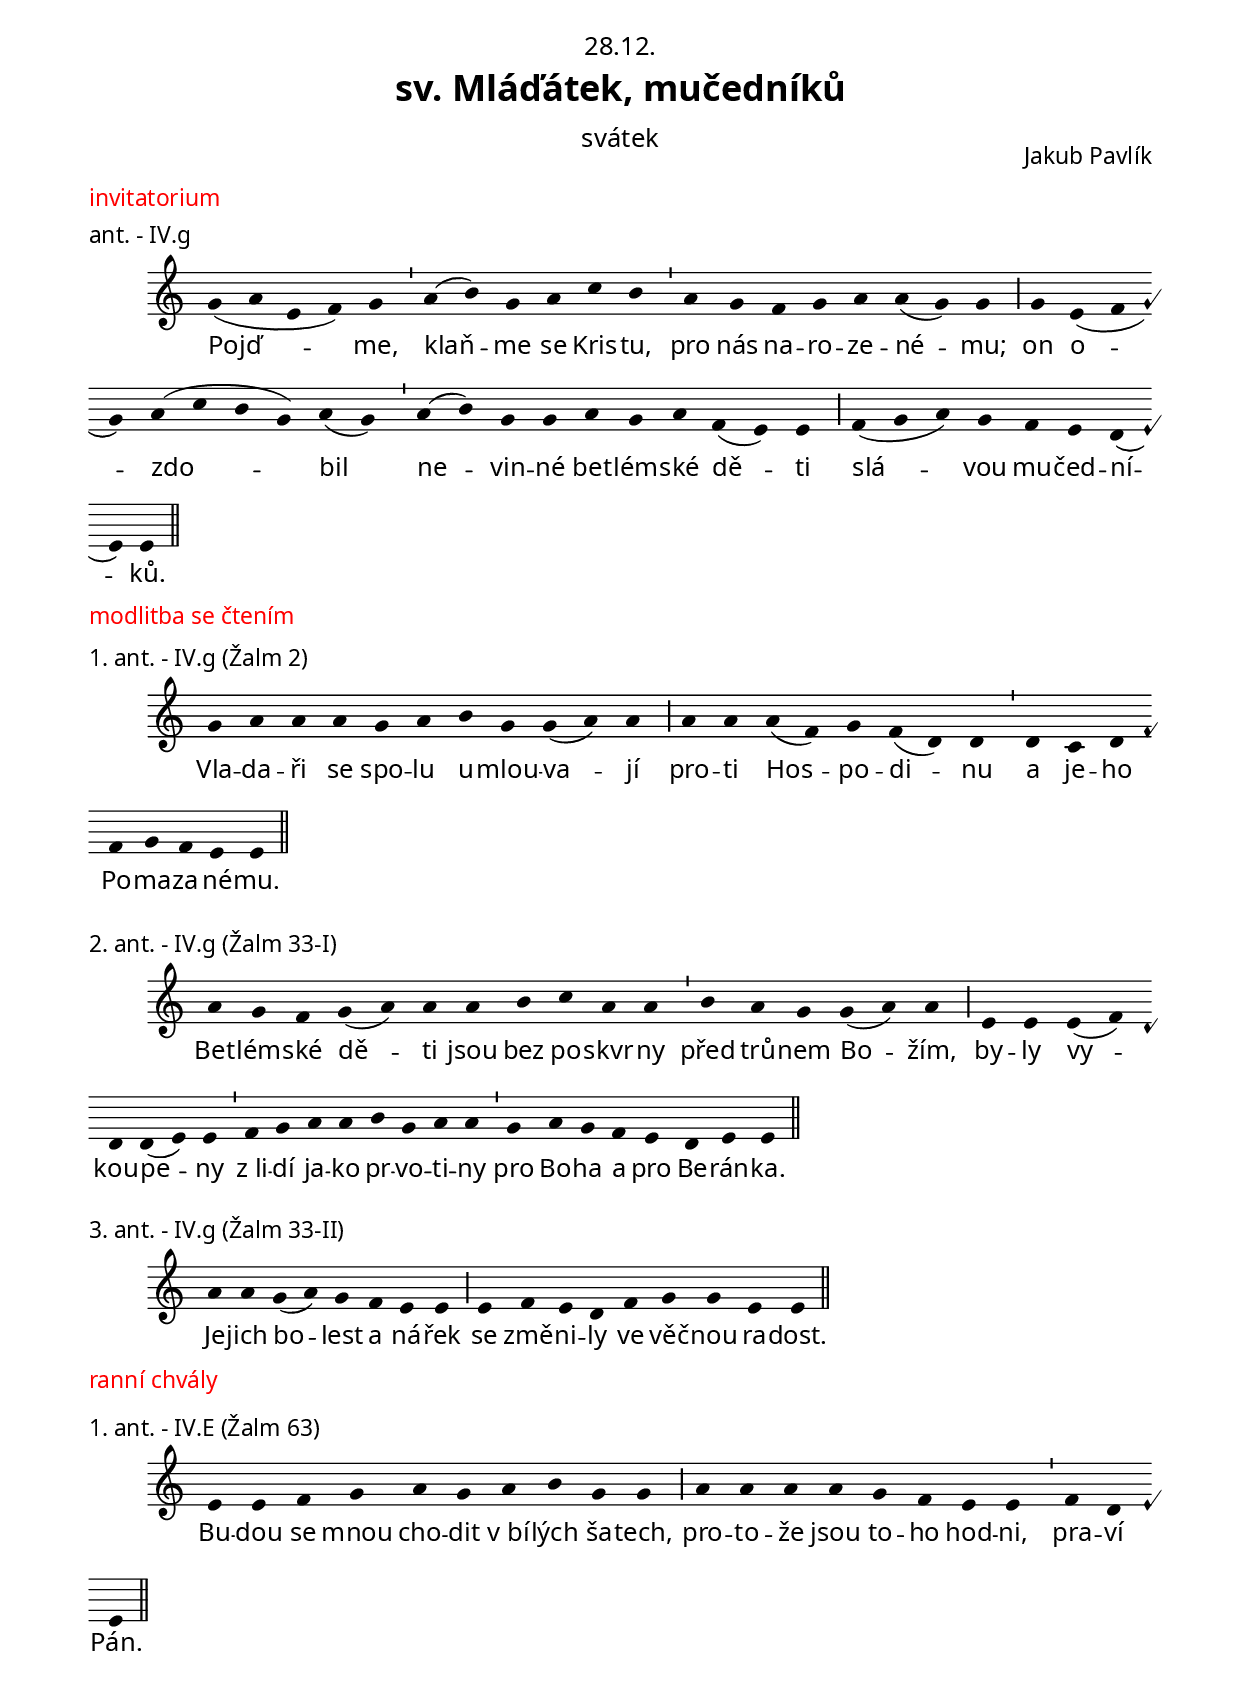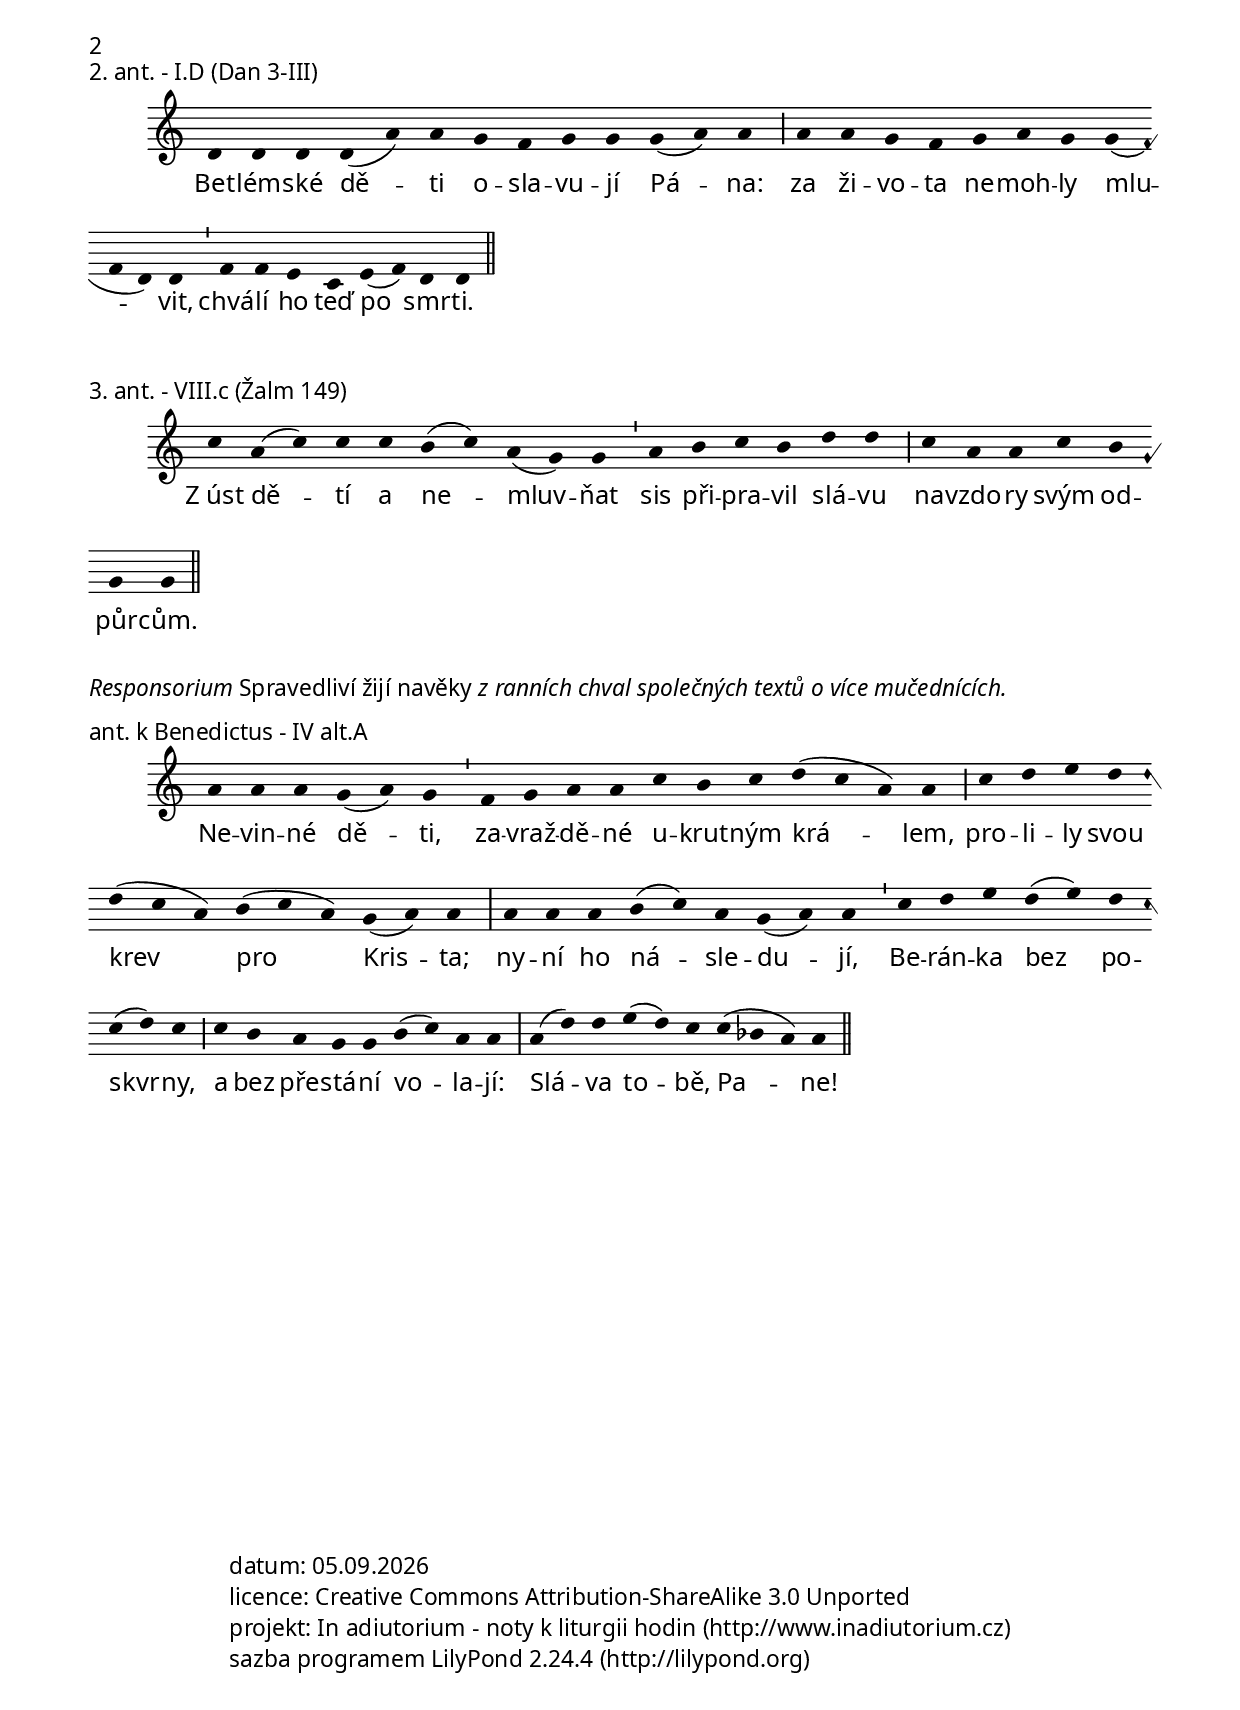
\version "2.16.0"

\include "../spolecne.ly"

\header {
  title = \markup\titleSvatek
            "sv. Mláďátek, mučedníků"
            "svátek"
            28.12.
  composer = "Jakub Pavlík"
}

\markup {\nadpisHodinka {"invitatorium"}}

\score {
  \relative c'' {
    \choralniRezim
    g4( a e f) g \barMin
    a( b) g a c b \barMin
    a g f g a a( g) g \barMaior
    g e( f g) a( c b g) a( g) \barMin
    a( b) g g a g a f( e) e \barMaior
    f( g a) g f e d( e) e \barFinalis
  }
  \addlyrics {
    Pojď -- me,
    klaň -- me se Kris -- tu,
    pro nás na -- ro -- ze -- né -- mu;
    on o -- zdo -- bil
    ne -- vin -- né bet -- lém -- ské dě -- ti
    slá -- vou mu -- čed -- ní -- ků.
  }
  \header {
    quid = "ant."
    modus = "IV"
    differentia = "g"
    psalmus = ""
    fial = "sanktoral/1226stepan.ly#invit?zacatek=32"
    id = "invit"
    piece = \markup {\sestavTitulekBezZalmu}
  }
}

\markup {\nadpisHodinka {"modlitba se čtením"}}

\score {
  \relative c'' {
    \choralniRezim
    g a a a g a b g g( a) a \barMaior
    a a a( f) g f( d) d \barMin
    d c d f g f e e \barFinalis
  }
  \addlyrics {
    Vla -- da -- ři se spo -- lu u -- mlou -- va -- jí
    pro -- ti Hos -- po -- di -- nu
    a je -- ho Po -- ma -- za -- né -- mu.
  }
  \header {
    quid = "1. ant."
    modus = "IV"
    differentia = "g"
    psalmus = "Žalm 2"
    fial = "pust_triduum.ly#pa-mc-ant1?cast"
    id = "mc-a1"
    piece = \markup {\sestavTitulek}
  }
}

\score {
  \relative c'' {
    \choralniRezim
    a4 g f g( a) a a b c a a \barMin
    b a g g( a) a \barMaior
    e e e( f) d d( e) e \barMin
    f g a a b g a a \barMin
    g a g f e d e e \barFinalis
  }
  \addlyrics {
    Bet -- lém -- ské dě -- ti jsou bez po -- skvr -- ny
    před trů -- nem Bo -- žím,
    by -- ly vy -- kou -- pe -- ny
    z_li -- dí ja -- ko pr -- vo -- ti -- ny
    pro Bo -- ha a pro Be -- rán -- ka.
  }
  \header {
    quid = "2. ant."
    modus = "IV"
    differentia = "g"
    psalmus = "Žalm 33-I"
    id = "mc-a2"
    piece = \markup {\sestavTitulek}
  }
}

\score {
  \relative c'' {
    \choralniRezim
    a4 a g( a) g f e e \barMaior
    e f e d f g g e e \barFinalis
  }
  \addlyrics {
    Je -- jich bo -- lest a ná -- řek
    se změ -- ni -- ly ve věč -- nou ra -- dost.
  }
  \header {
    quid = "3. ant."
    modus = "IV"
    differentia = "g"
    psalmus = "Žalm 33-II"
    id = "mc-a3"
    piece = \markup {\sestavTitulek}
  }
}

\markup {\nadpisHodinka {"ranní chvály"}}

\score {
  \relative c' {
    \choralniRezim
    e4 e f g a g a b g g \barMaior
    a a a a g f e e \barMin f d e \barFinalis
  }
  \addlyrics {
    Bu -- dou se mnou cho -- dit v_bí -- lých ša -- tech,
    pro -- to -- že jsou to -- ho hod -- ni, pra -- ví Pán.
  }
  \header {
    quid = "1. ant."
    modus = "IV"
    differentia = "E"
    psalmus = "Žalm 63"
    id = "rch-a1"
    piece = \markup {\sestavTitulek}
  }
}

\score {
  \relative c' {
    \choralniRezim
    d4 d d d( a') a g f g g g( a) a \barMaior
    a a g f g a g g( f d) d \barMin
    f f e c e( f) d d \barFinalis
  }
  \addlyrics {
    Bet -- lém -- ské dě -- ti o -- sla -- vu -- jí Pá -- na:
    za ži -- vo -- ta ne -- moh -- ly mlu -- vit,
    chvá -- lí ho teď po smr -- ti.
  }
  \header {
    quid = "2. ant."
    modus = "I"
    differentia = "D"
    psalmus = "Dan 3-III"
    id = "rch-a2"
    piece = \markup {\sestavTitulek}
  }
}

\score {
  \relative c'' {
    \choralniRezim
    c4 a( c) c c4 b( c) a( g) g \barMin
    a b c b d d \barMaior
    c a a c b g g \barFinalis
  }
  \addlyrics {
    Z_úst dě -- tí a ne -- mluv -- ňat
    sis při -- pra -- vil slá -- vu
    na -- vzdo -- ry svým od -- půr -- cům.
  }
  \header {
    quid = "3. ant."
    modus = "VIII"
    differentia = "c"
    psalmus = "Žalm 149"
    id = "rch-a3"
    fons = "zacatek ze zaltare, so 4.t., rch, 3.a."
    fial = "fial://antifony/tyden4_7sobota.ly#rch-ant3?zacatek=10&divisiones=ignore"
    piece = \markup {\sestavTitulek}
  }
}

\markup\italic{
  Responsorium \upright{Spravedliví žijí navěky}
  z ranních chval společných textů o více mučednících.
}

\score {
  \relative c'' {
    \choralniRezim
    a4 a a g( a) g \barMin
    f g a a c b c d( c a) a \barMaior
    c d e d d( c a) b( c a) g( a) a \barMax

    a a a b( c) a g( a) a \barMin
    c d e d( e) d c( d) c \barMaior
    c b a g g b( c) a a \barMax

    a( d) d e( d) c c( bes a) a \barFinalis
  }
  \addlyrics {
    Ne -- vin -- né dě -- ti,
    za -- vraž -- dě -- né u -- krut -- ným krá -- lem,
    pro -- li -- ly svou krev pro Kris -- ta;

    ny -- ní ho ná -- sle -- du -- jí,
    Be -- rán -- ka bez po -- skvr -- ny,
    a bez pře -- stá -- ní vo -- la -- jí:

    Slá -- va to -- bě, Pa -- ne!
  }
  \header {
    quid = "ant. k Benedictus"
    modus = "IV alt"
    differentia = "A"
    psalmus = ""
    id = "rch-aben"
    piece = \markup {\sestavTitulekBezZalmu}
  }
}